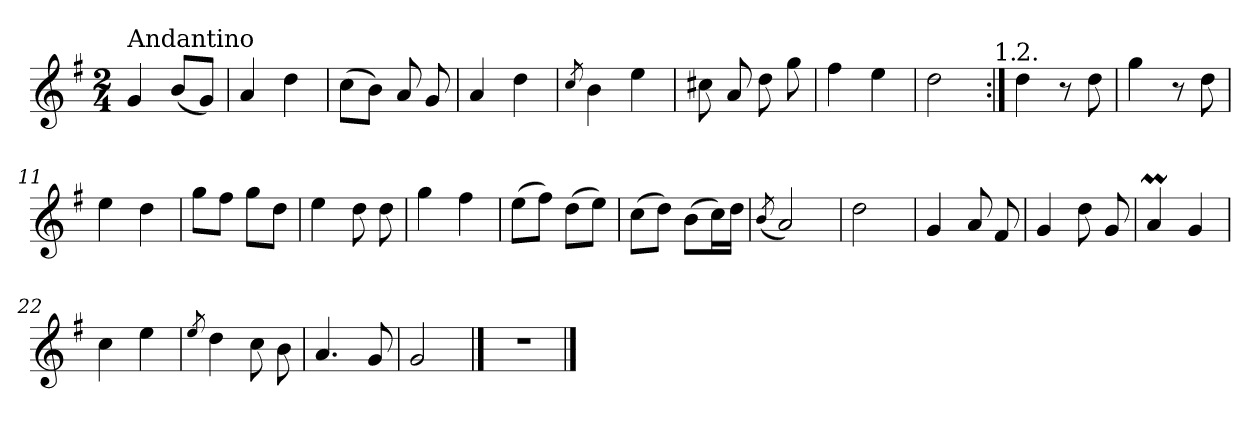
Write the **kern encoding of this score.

**kern
*part1
*staff1
*clefG2
*k[f#]
*G:
*M2/4
=1
!LO:TX:a:t=Andantino
4g/
(<8b/L
8g/J)
=2
4a/
4dd\
=3
(>8cc\L
8b\J)
8a/
8g/
=4
4a/
4dd\
=5
8qcc/
4b\
4ee\
=6
8cc#X\
8a/
8dd\
8gg\
=7
4ff#\
4ee\
=8
2dd\
!LO:TX:a:t=1.
=9:|!
!LO:TX:a:t=2.
4dd\
8r
8dd\
!!LO:LB:g=z
=10
4gg\
8r
8dd\
=11
4ee\
4dd\
=12
8gg\L
8ff#\J
8gg\L
8dd\J
=13
4ee\
8dd\
8dd\
=14
4gg\
4ff#\
=15
(>8ee\L
8ff#\J)
(>8dd\L
8ee\J)
=16
(>8cc\L
8dd\J)
(>8b\L
16cc\L)
16dd\JJ
=17
(<8qb/
2a/)
=18
2dd\
=19
4g/
8a/
8f#/
!!LO:LB:g=z
=20
4g/
8dd\
8g/
=21
4aM/
4g/
=22
4cc\
4ee\
=23
8qee/
4dd\
8cc\
8b\
=24
4.a/
8g/
=25
2g/
==26
2r
==
*-
